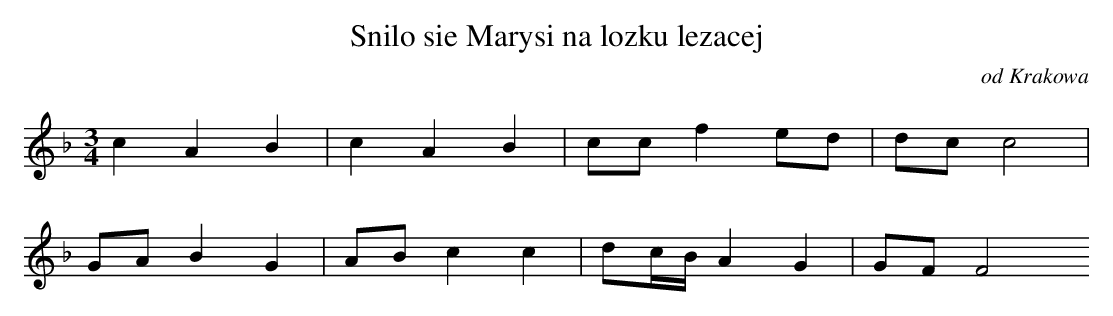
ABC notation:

X:1
T: Snilo sie Marysi na lozku lezacej
O: od Krakowa
M: 3/4
L: 1/16
K: F
c4A4B4 | c4A4B4 | c2c2f4e2d2 | d2c2c8 |
G2A2B4G4 | A2B2c4c4 | d2cBA4G4 | G2F2F8
